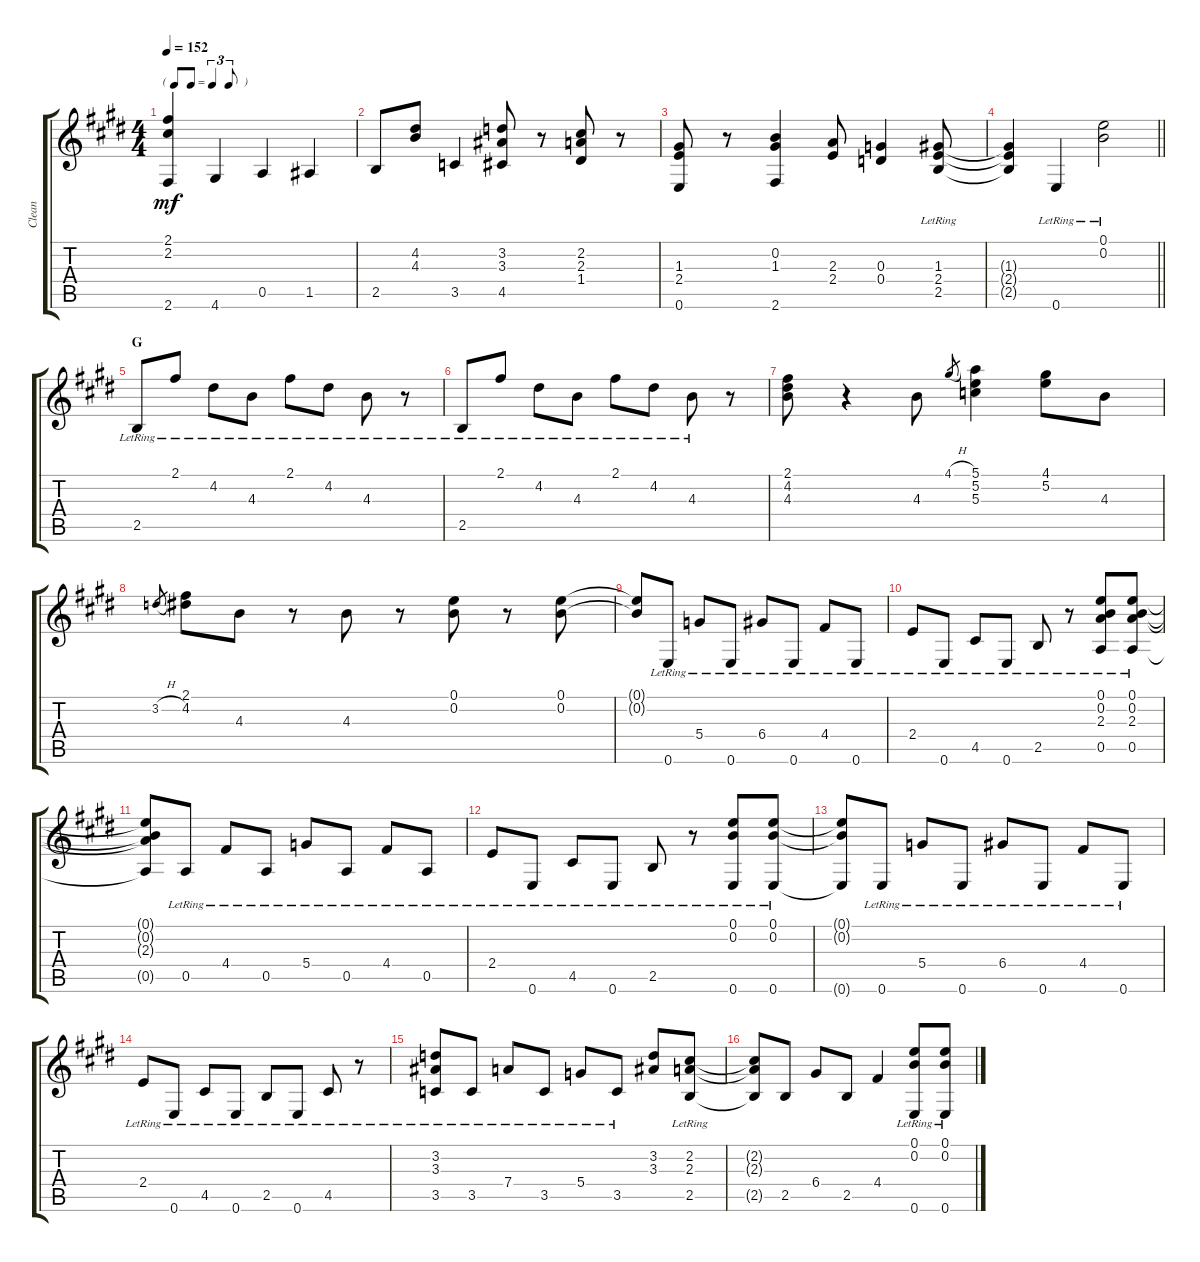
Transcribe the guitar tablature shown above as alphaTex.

\track ("Clean" "Clean") {instrument electricguitarclean}
\staff {score tabs}
\tuning (E4 B3 G3 D3 A2 E2) {hide}
\ts (4 4)
\tf triplet8th
\tempo 152
\clef g2
\ks e
(2.1 2.2 2.6).4{dy mf} 4.6.4 0.5.4 1.5.4 |
\ks c#minor
2.5.8 (4.2 4.3).8 3.5.4 (3.2 3.3 4.5).8 r.8 (2.2 2.3 1.4).8 r.8 |
(1.3 2.4 0.6).8 r.8 (0.2 1.3 2.6).4 (2.3 2.4).8 (0.3 0.4).4 (1.3{lr} 2.4{lr} 2.5{lr}).8 |
\barLineRight lightlight
\ks e
(1.3{t} 2.4{t} 2.5{t}).4 0.6{lr}.4 (0.1{lr} 0.2{lr}).2 |
\section ("" "G")
\ks c#minor
2.5{lr}.8 2.1{lr}.8 4.2{lr}.8 4.3{lr}.8 2.1{lr}.8 4.2{lr}.8 4.3{lr}.8 r.8 |
2.5{lr}.8 2.1{lr}.8 4.2{lr}.8 4.3{lr}.8 2.1{lr}.8 4.2{lr}.8 4.3{lr}.8 r.8 |
\ks e
(2.1 4.2 4.3).8 r.4 4.3.8 4.1{h}.8{gr} (5.1 5.2 5.3).4 (4.1 5.2).8 4.3.8 |
\ks c#minor
3.2{h}.8{gr} (2.1 4.2).8 4.3.8 r.8 4.3.8 r.8 (0.1 0.2).8 r.8 (0.1 0.2).8 |
(0.1{t} 0.2{t}).8 0.6{lr}.8 5.4{lr}.8 0.6{lr}.8 6.4{lr}.8 0.6{lr}.8 4.4{lr}.8 0.6{lr}.8 |
\ks e
2.4{lr}.8 0.6{lr}.8 4.5{lr}.8 0.6{lr}.8 2.5{lr}.8 r.8 (0.1{lr} 0.2{lr} 2.3{lr} 0.5{lr}).8 (0.1{lr} 0.2{lr} 2.3{lr} 0.5{lr}).8 |
\ks c#minor
(0.1{t} 0.2{t} 2.3{t} 0.5{t}).8 0.5{lr}.8 4.4{lr}.8 0.5{lr}.8 5.4{lr}.8 0.5{lr}.8 4.4{lr}.8 0.5{lr}.8 |
2.4{lr}.8 0.6{lr}.8 4.5{lr}.8 0.6{lr}.8 2.5{lr}.8 r.8 (0.1{lr} 0.2{lr} 0.6{lr}).8 (0.1{lr} 0.2{lr} 0.6{lr}).8 |
\ks e
(0.1{t} 0.2{t} 0.6{t}).8 0.6{lr}.8 5.4{lr}.8 0.6{lr}.8 6.4{lr}.8 0.6{lr}.8 4.4{lr}.8 0.6{lr}.8 |
\ks c#minor
2.4{lr}.8 0.6{lr}.8 4.5{lr}.8 0.6{lr}.8 2.5{lr}.8 0.6{lr}.8 4.5{lr}.8 r.8 |
(3.2{lr} 3.3{lr} 3.5{lr}).8 3.5{lr}.8 7.4{lr}.8 3.5{lr}.8 5.4{lr}.8 3.5{lr}.8 (3.2 3.3).8 (2.2{lr} 2.3{lr} 2.5{lr}).8 |
\ks e
(2.2{t} 2.3{t} 2.5{t}).8 2.5.8 6.4.8 2.5.8 4.4.4 (0.1{lr} 0.2{lr} 0.6{lr}).8 (0.1{lr} 0.2{lr} 0.6{lr}).8
